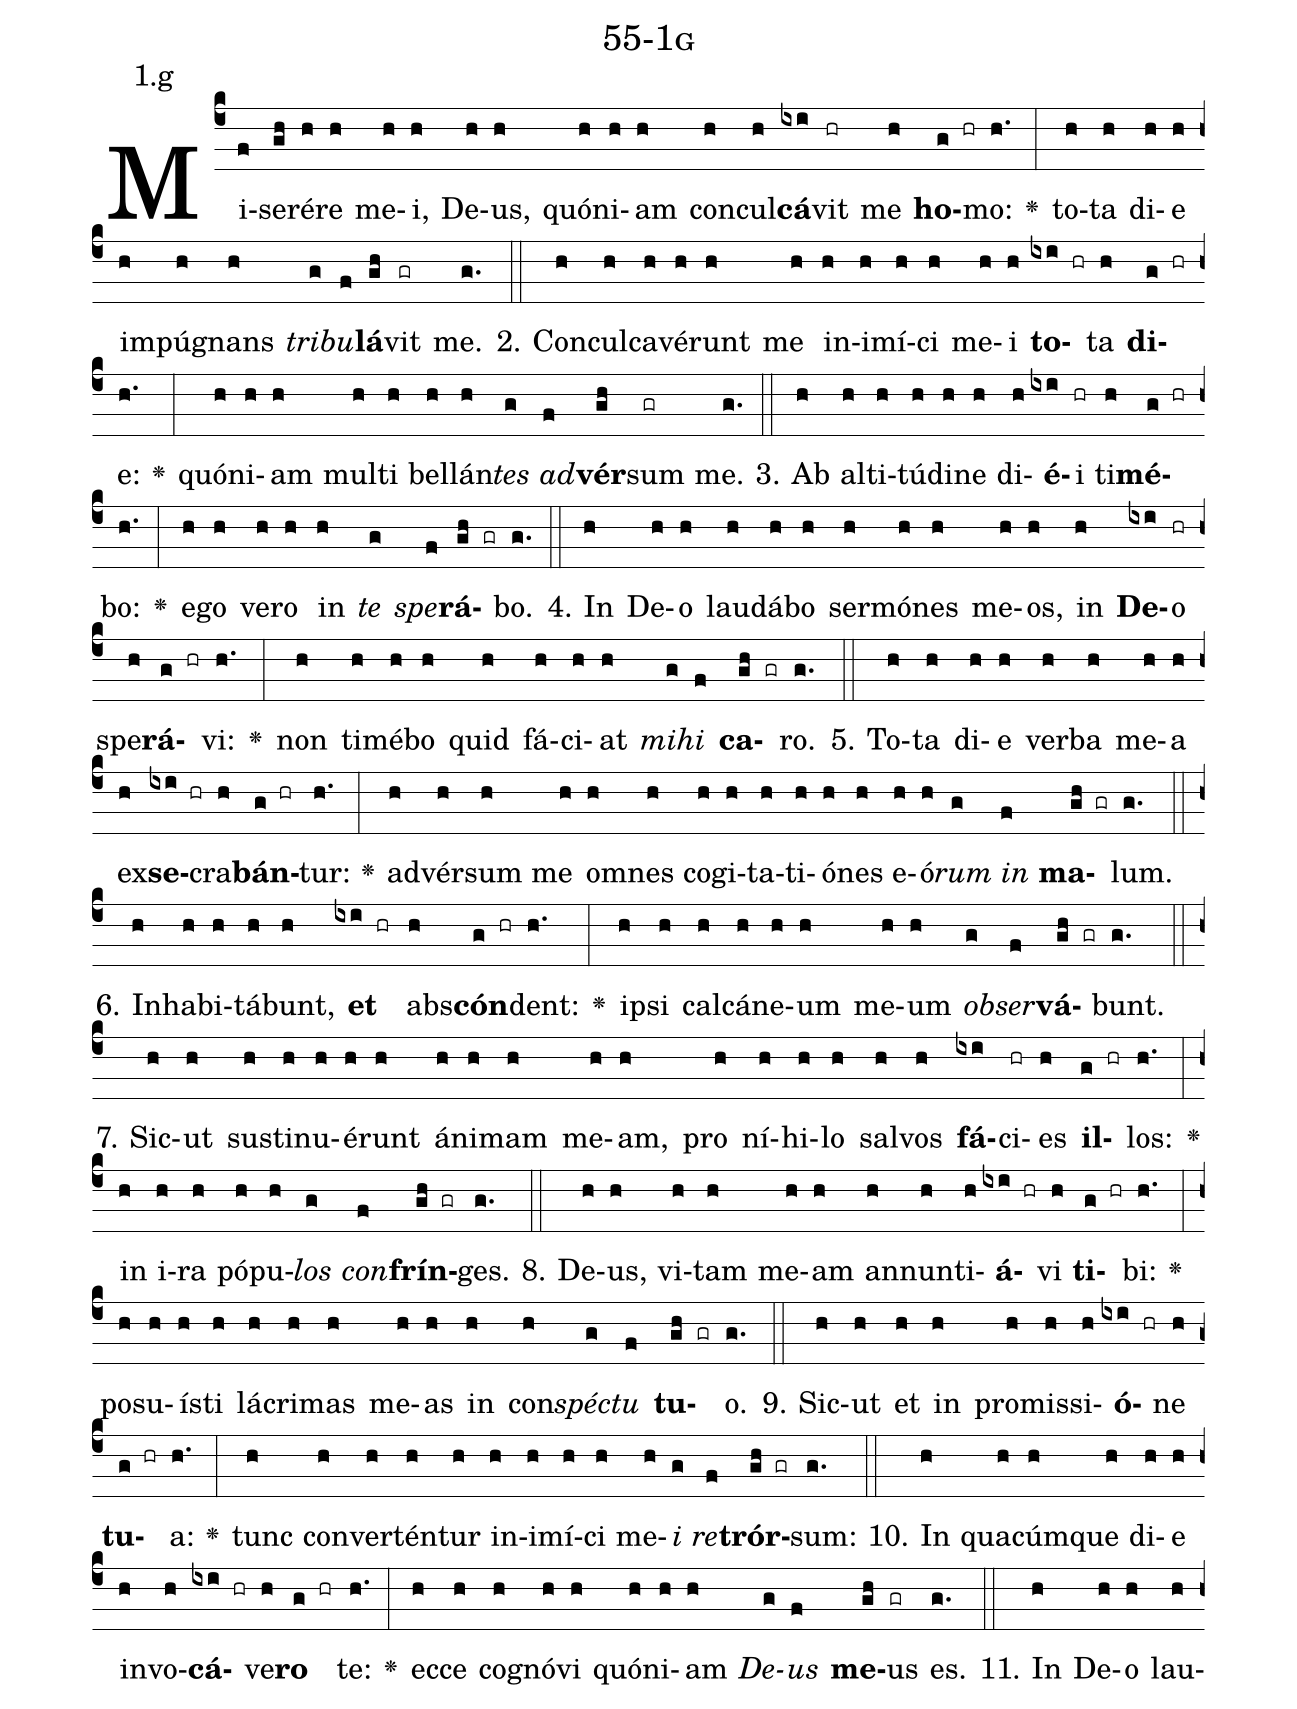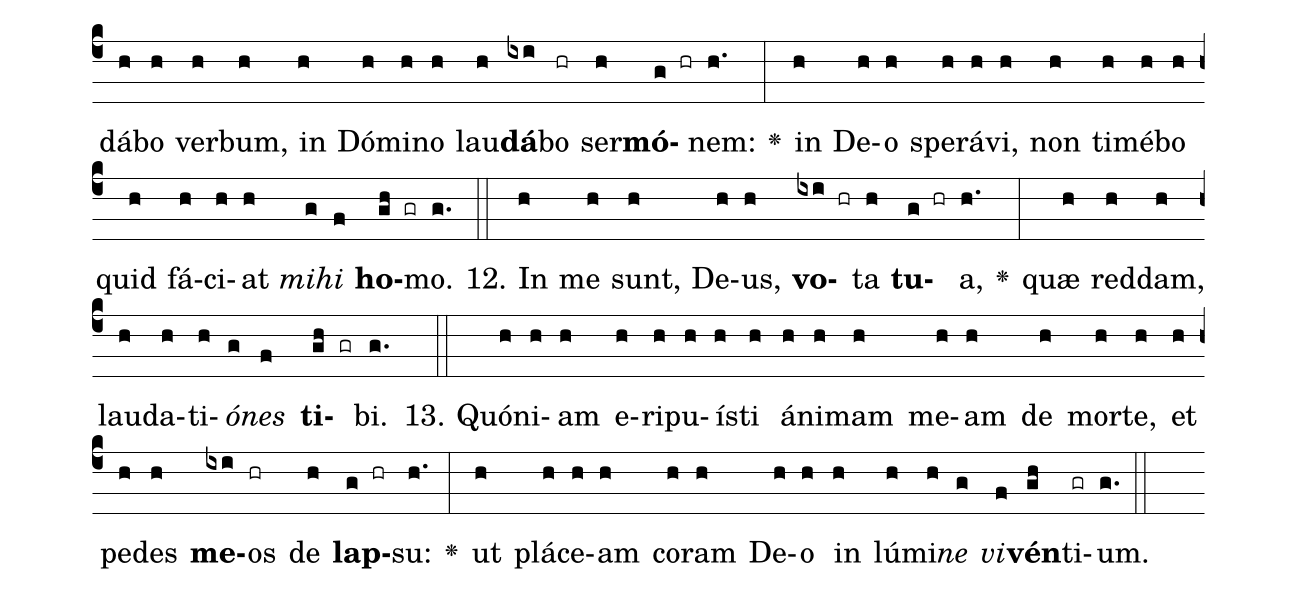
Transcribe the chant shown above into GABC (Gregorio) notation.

name: 55-1g;
annotation: 1.g;
%%
(c4)Mi(f)se(gh)ré(h)re(h) me(h)i,(h) De(h)us,(h) quón(h)i(h)am(h) con(h)cul(h)<b>cá</b>(ixi)vit(hr) me(h) <b>ho</b>(g hr)mo:(h.) <v>\greheightstar</v>(:) to(h)ta(h) di(h)e(h) im(h)pú(h)gnans(h) <i>tri</i>(g)<i>bu</i>(f)<b>lá</b>(gh)vit(gr) me.(g.) (::)
2. Con(h)cul(h)ca(h)vé(h)runt(h) me(h) in(h)i(h)mí(h)ci(h) me(h)i(h) <b>to</b>(ixi hr)ta(h) <b>di</b>(g hr)e:(h.) <v>\greheightstar</v>(:) quón(h)i(h)am(h) mul(h)ti(h) bel(h)lán(h)<i>tes</i>(g) <i>ad</i>(f)<b>vér</b>(gh)sum(gr) me.(g.) (::)
3. Ab(h) al(h)ti(h)tú(h)di(h)ne(h) di(h)<b>é</b>(ixi)i(hr) ti(h)<b>mé</b>(g hr)bo:(h.) <v>\greheightstar</v>(:) e(h)go(h) ve(h)ro(h) in(h) <i>te</i>(g) <i>spe</i>(f)<b>rá</b>(gh gr)bo.(g.) (::)
4. In(h) De(h)o(h) lau(h)dá(h)bo(h) ser(h)mó(h)nes(h) me(h)os,(h) in(h) <b>De</b>(ixi)o(hr) spe(h)<b>rá</b>(g hr)vi:(h.) <v>\greheightstar</v>(:) non(h) ti(h)mé(h)bo(h) quid(h) fá(h)ci(h)at(h) <i>mi</i>(g)<i>hi</i>(f) <b>ca</b>(gh gr)ro.(g.) (::)
5. To(h)ta(h) di(h)e(h) ver(h)ba(h) me(h)a(h) ex(h)<b>se</b>(ixi hr)cra(h)<b>bán</b>(g hr)tur:(h.) <v>\greheightstar</v>(:) ad(h)vér(h)sum(h) me(h) om(h)nes(h) co(h)gi(h)ta(h)ti(h)ó(h)nes(h) e(h)ó(h)<i>rum</i>(g) <i>in</i>(f) <b>ma</b>(gh gr)lum.(g.) (::)
6. In(h)ha(h)bi(h)tá(h)bunt,(h) <b>et</b>(ixi hr) abs(h)<b>cón</b>(g hr)dent:(h.) <v>\greheightstar</v>(:) ip(h)si(h) cal(h)cá(h)ne(h)um(h) me(h)um(h) <i>ob</i>(g)<i>ser</i>(f)<b>vá</b>(gh gr)bunt.(g.) (::)
7. Sic(h)ut(h) sus(h)ti(h)nu(h)é(h)runt(h) á(h)ni(h)mam(h) me(h)am,(h) pro(h) ní(h)hi(h)lo(h) sal(h)vos(h) <b>fá</b>(ixi)ci(hr)es(h) <b>il</b>(g hr)los:(h.) <v>\greheightstar</v>(:) in(h) i(h)ra(h) pó(h)pu(h)<i>los</i>(g) <i>con</i>(f)<b>frín</b>(gh gr)ges.(g.) (::)
8. De(h)us,(h) vi(h)tam(h) me(h)am(h) an(h)nun(h)ti(h)<b>á</b>(ixi hr)vi(h) <b>ti</b>(g hr)bi:(h.) <v>\greheightstar</v>(:) po(h)su(h)ís(h)ti(h) lá(h)cri(h)mas(h) me(h)as(h) in(h) con(h)<i>spéc</i>(g)<i>tu</i>(f) <b>tu</b>(gh gr)o.(g.) (::)
9. Sic(h)ut(h) et(h) in(h) pro(h)mis(h)si(h)<b>ó</b>(ixi hr)ne(h) <b>tu</b>(g hr)a:(h.) <v>\greheightstar</v>(:) tunc(h) con(h)ver(h)tén(h)tur(h) in(h)i(h)mí(h)ci(h) me(h)<i>i</i>(g) <i>re</i>(f)<b>trór</b>(gh gr)sum:(g.) (::)
10. In(h) qua(h)cúm(h)que(h) di(h)e(h) in(h)vo(h)<b>cá</b>(ixi hr)ve(h)<b>ro</b>(g hr) te:(h.) <v>\greheightstar</v>(:) ec(h)ce(h) co(h)gnó(h)vi(h) quón(h)i(h)am(h) <i>De</i>(g)<i>us</i>(f) <b>me</b>(gh)us(gr) es.(g.) (::)
11. In(h) De(h)o(h) lau(h)dá(h)bo(h) ver(h)bum,(h) in(h) Dó(h)mi(h)no(h) lau(h)<b>dá</b>(ixi)bo(hr) ser(h)<b>mó</b>(g hr)nem:(h.) <v>\greheightstar</v>(:) in(h) De(h)o(h) spe(h)rá(h)vi,(h) non(h) ti(h)mé(h)bo(h) quid(h) fá(h)ci(h)at(h) <i>mi</i>(g)<i>hi</i>(f) <b>ho</b>(gh gr)mo.(g.) (::)
12. In(h) me(h) sunt,(h) De(h)us,(h) <b>vo</b>(ixi hr)ta(h) <b>tu</b>(g hr)a,(h.) <v>\greheightstar</v>(:) quæ(h) red(h)dam,(h) lau(h)da(h)ti(h)<i>ó</i>(g)<i>nes</i>(f) <b>ti</b>(gh gr)bi.(g.) (::)
13. Quón(h)i(h)am(h) e(h)ri(h)pu(h)ís(h)ti(h) á(h)ni(h)mam(h) me(h)am(h) de(h) mor(h)te,(h) et(h) pe(h)des(h) <b>me</b>(ixi)os(hr) de(h) <b>lap</b>(g hr)su:(h.) <v>\greheightstar</v>(:) ut(h) plá(h)ce(h)am(h) co(h)ram(h) De(h)o(h) in(h) lú(h)mi(h)<i>ne</i>(g) <i>vi</i>(f)<b>vén</b>(gh)ti(gr)um.(g.) (::)
